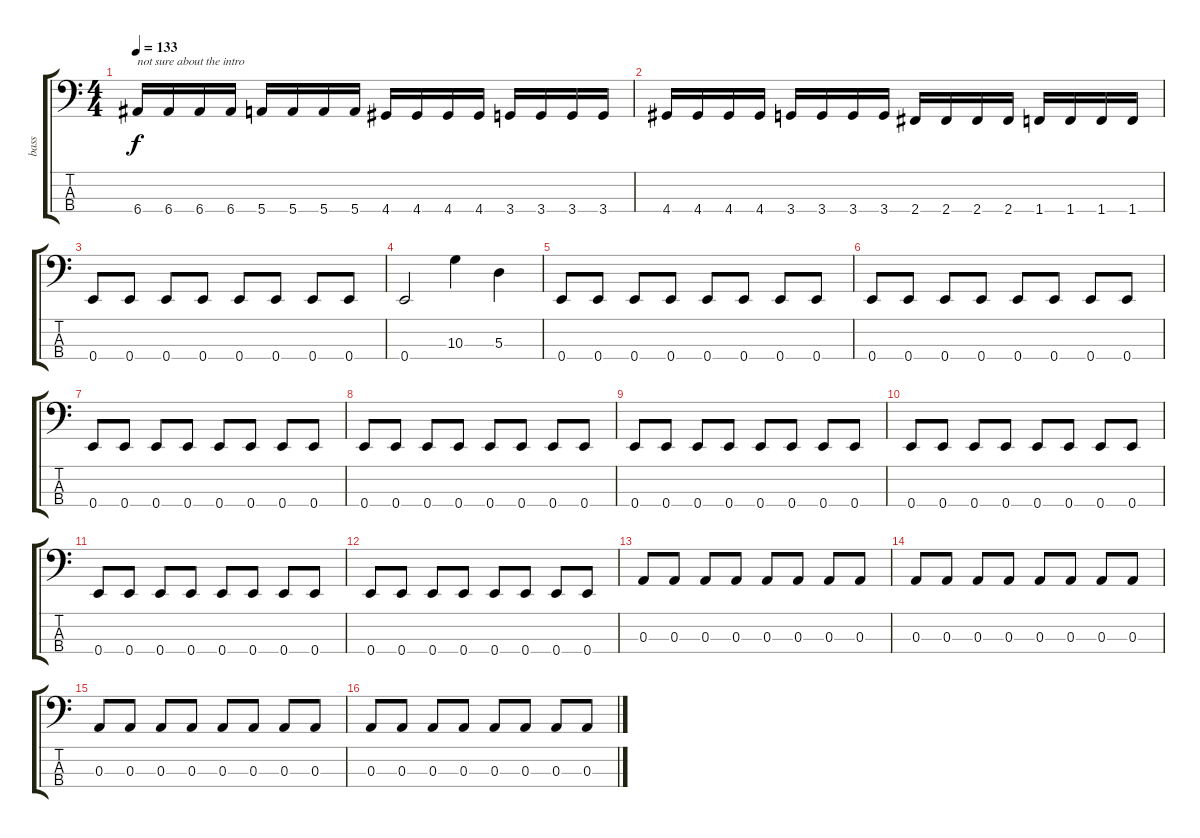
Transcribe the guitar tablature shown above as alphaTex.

\track ("bass" "bass") {instrument electricbasspick}
\staff {score tabs}
\tuning (G2 D2 A1 E1) {hide}
\ts (4 4)
\tempo 133
\clef f4
\ks c
6.4.16{txt "not sure about the intro" dy f instrument electricbasspick} 6.4.16 6.4.16 6.4.16 5.4.16 5.4.16 5.4.16 5.4.16 4.4.16 4.4.16 4.4.16 4.4.16 3.4.16 3.4.16 3.4.16 3.4.16 |
4.4.16 4.4.16 4.4.16 4.4.16 3.4.16 3.4.16 3.4.16 3.4.16 2.4.16 2.4.16 2.4.16 2.4.16 1.4.16 1.4.16 1.4.16 1.4.16 |
0.4.8 0.4.8 0.4.8 0.4.8 0.4.8 0.4.8 0.4.8 0.4.8 |
0.4.2 10.3.4 5.3.4 |
0.4.8 0.4.8 0.4.8 0.4.8 0.4.8 0.4.8 0.4.8 0.4.8 |
0.4.8 0.4.8 0.4.8 0.4.8 0.4.8 0.4.8 0.4.8 0.4.8 |
0.4.8 0.4.8 0.4.8 0.4.8 0.4.8 0.4.8 0.4.8 0.4.8 |
0.4.8 0.4.8 0.4.8 0.4.8 0.4.8 0.4.8 0.4.8 0.4.8 |
0.4.8 0.4.8 0.4.8 0.4.8 0.4.8 0.4.8 0.4.8 0.4.8 |
0.4.8 0.4.8 0.4.8 0.4.8 0.4.8 0.4.8 0.4.8 0.4.8 |
0.4.8 0.4.8 0.4.8 0.4.8 0.4.8 0.4.8 0.4.8 0.4.8 |
0.4.8 0.4.8 0.4.8 0.4.8 0.4.8 0.4.8 0.4.8 0.4.8 |
0.3.8 0.3.8 0.3.8 0.3.8 0.3.8 0.3.8 0.3.8 0.3.8 |
0.3.8 0.3.8 0.3.8 0.3.8 0.3.8 0.3.8 0.3.8 0.3.8 |
0.3.8 0.3.8 0.3.8 0.3.8 0.3.8 0.3.8 0.3.8 0.3.8 |
0.3.8 0.3.8 0.3.8 0.3.8 0.3.8 0.3.8 0.3.8 0.3.8
